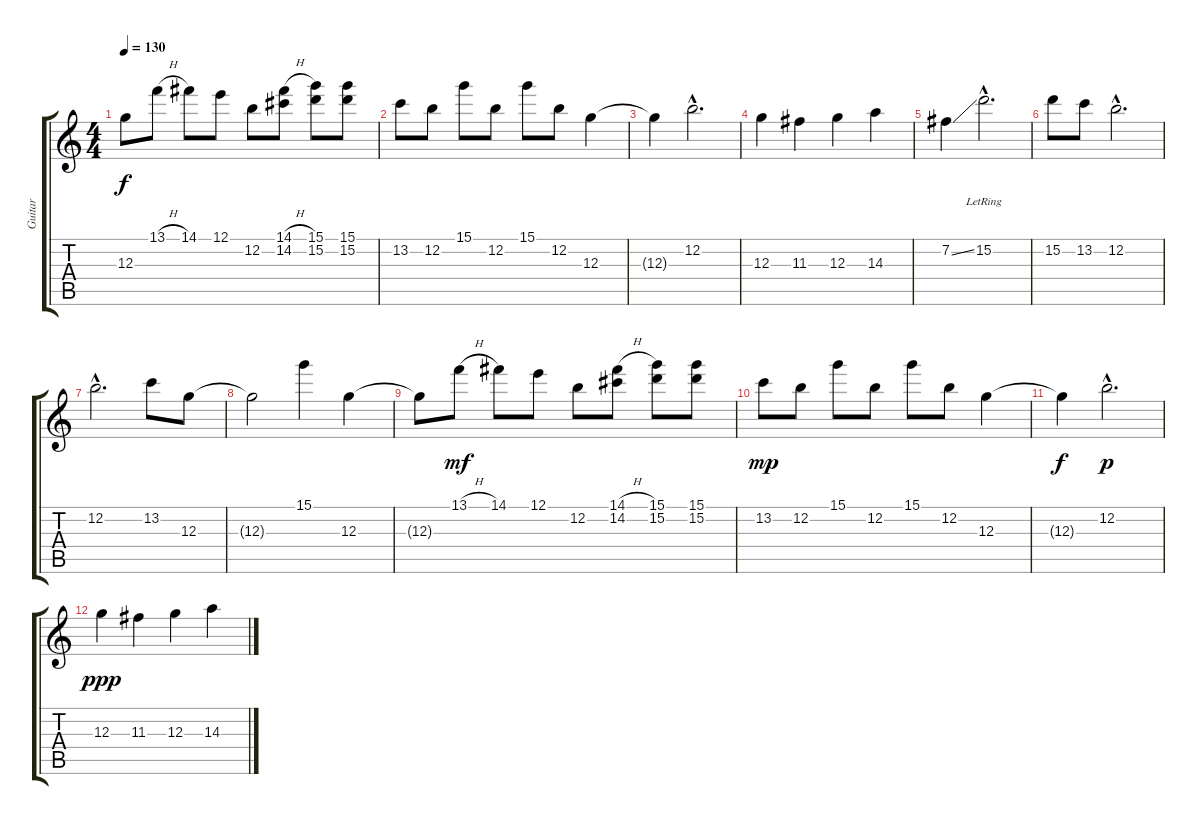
\track ("Guitar" "Guitar") {instrument distortionguitar}
\staff {score tabs}
\tuning (E4 B3 G3 D3 A2 E2) {hide}
\ts (4 4)
\tempo 130
\clef g2
\ks c
12.3{t}.8{dy f} 13.1{h}.8 14.1.8 12.1.8 12.2.8 (14.1{h} 14.2).8 (15.1 15.2).8 (15.1 15.2).8 |
13.2.8 12.2.8 15.1.8 12.2.8 15.1.8 12.2.8 12.3.4 |
12.3{t}.4 12.2{hac}.2{d} |
12.3.4 11.3.4 12.3.4 14.3.4 |
7.2{ss}.4 15.2{hac lr}.2{d} |
15.2.8 13.2.8 12.2{hac}.2{d} |
12.2{hac}.2{d} 13.2.8 12.3.8 |
12.3{t}.2 15.1.4 12.3.4 |
12.3{t}.8 13.1{h}.8{dy mf} 14.1.8 12.1.8 12.2.8 (14.1{h} 14.2).8 (15.1 15.2).8 (15.1 15.2).8 |
13.2.8{dy mp} 12.2.8 15.1.8 12.2.8 15.1.8 12.2.8 12.3.4 |
12.3{t}.4{dy f} 12.2{hac}.2{d dy p} |
12.3.4{dy ppp} 11.3.4 12.3.4 14.3.4
